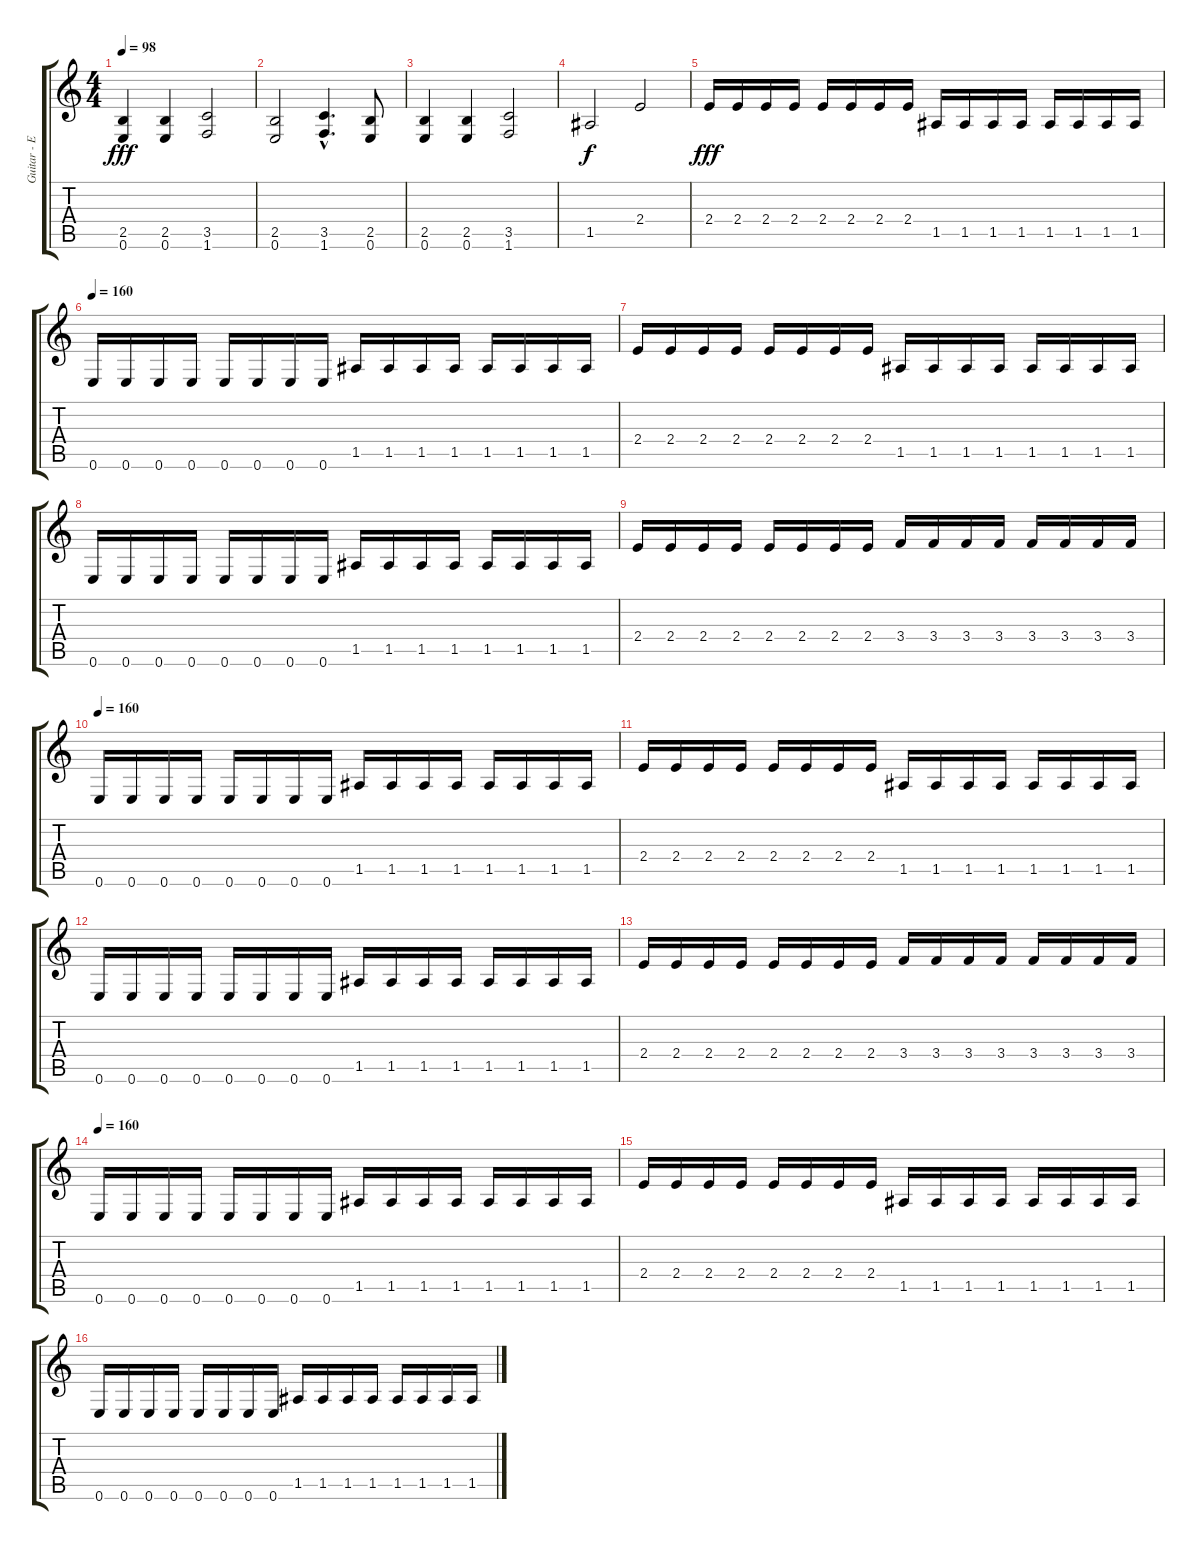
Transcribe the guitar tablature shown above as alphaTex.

\track ("Guitar - Euronymous" "Guitar - E") {instrument overdrivenguitar}
\staff {score tabs}
\tuning (E4 B3 G3 D3 A2 E2) {hide}
\ts (4 4)
\tempo 98
\clef g2
\ks c
(2.5 0.6).4{dy fff} (2.5 0.6).4 (3.5 1.6).2 |
(2.5 0.6).2 (3.5{hac} 1.6{hac}).4{d} (2.5 0.6).8 |
(2.5 0.6).4 (2.5 0.6).4 (3.5 1.6).2 |
1.5.2{dy f} 2.4.2 |
2.4.16{dy fff} 2.4.16 2.4.16 2.4.16 2.4.16 2.4.16 2.4.16 2.4.16 1.5.16 1.5.16 1.5.16 1.5.16 1.5.16 1.5.16 1.5.16 1.5.16 |
\tempo 160
0.6.16 0.6.16 0.6.16 0.6.16 0.6.16 0.6.16 0.6.16 0.6.16 1.5.16 1.5.16 1.5.16 1.5.16 1.5.16 1.5.16 1.5.16 1.5.16 |
2.4.16 2.4.16 2.4.16 2.4.16 2.4.16 2.4.16 2.4.16 2.4.16 1.5.16 1.5.16 1.5.16 1.5.16 1.5.16 1.5.16 1.5.16 1.5.16 |
0.6.16 0.6.16 0.6.16 0.6.16 0.6.16 0.6.16 0.6.16 0.6.16 1.5.16 1.5.16 1.5.16 1.5.16 1.5.16 1.5.16 1.5.16 1.5.16 |
2.4.16 2.4.16 2.4.16 2.4.16 2.4.16 2.4.16 2.4.16 2.4.16 3.4.16 3.4.16 3.4.16 3.4.16 3.4.16 3.4.16 3.4.16 3.4.16 |
\tempo 160
0.6.16 0.6.16 0.6.16 0.6.16 0.6.16 0.6.16 0.6.16 0.6.16 1.5.16 1.5.16 1.5.16 1.5.16 1.5.16 1.5.16 1.5.16 1.5.16 |
2.4.16 2.4.16 2.4.16 2.4.16 2.4.16 2.4.16 2.4.16 2.4.16 1.5.16 1.5.16 1.5.16 1.5.16 1.5.16 1.5.16 1.5.16 1.5.16 |
0.6.16 0.6.16 0.6.16 0.6.16 0.6.16 0.6.16 0.6.16 0.6.16 1.5.16 1.5.16 1.5.16 1.5.16 1.5.16 1.5.16 1.5.16 1.5.16 |
2.4.16 2.4.16 2.4.16 2.4.16 2.4.16 2.4.16 2.4.16 2.4.16 3.4.16 3.4.16 3.4.16 3.4.16 3.4.16 3.4.16 3.4.16 3.4.16 |
\tempo 160
0.6.16 0.6.16 0.6.16 0.6.16 0.6.16 0.6.16 0.6.16 0.6.16 1.5.16 1.5.16 1.5.16 1.5.16 1.5.16 1.5.16 1.5.16 1.5.16 |
2.4.16 2.4.16 2.4.16 2.4.16 2.4.16 2.4.16 2.4.16 2.4.16 1.5.16 1.5.16 1.5.16 1.5.16 1.5.16 1.5.16 1.5.16 1.5.16 |
0.6.16 0.6.16 0.6.16 0.6.16 0.6.16 0.6.16 0.6.16 0.6.16 1.5.16 1.5.16 1.5.16 1.5.16 1.5.16 1.5.16 1.5.16 1.5.16
